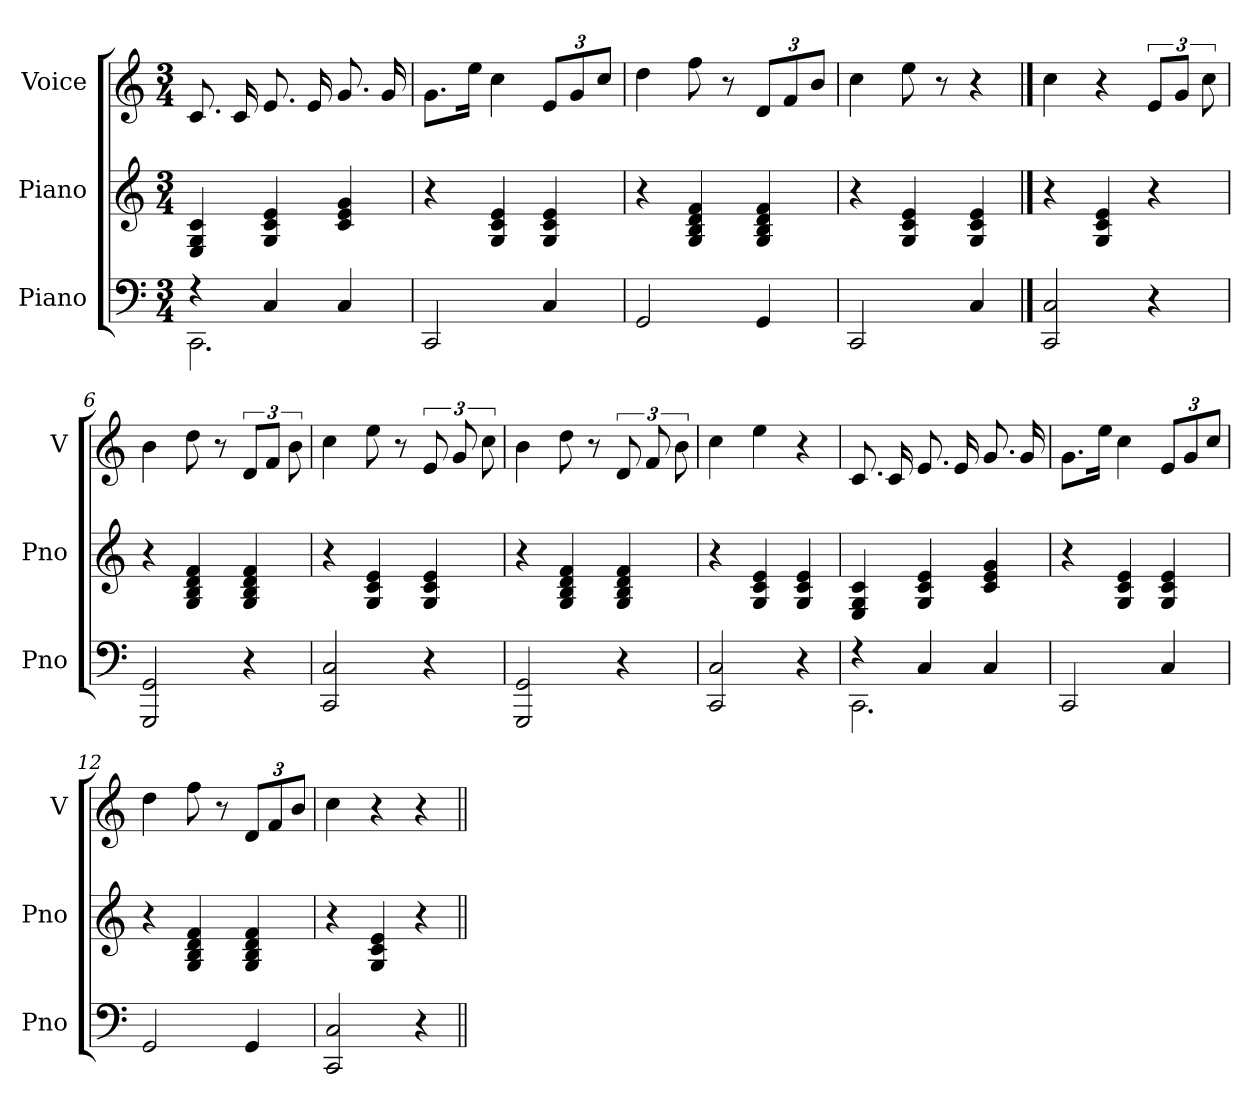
**kern	**kern	**kern
*part3	*part2	*part1
*staff3	*staff2	*staff1
*I"Piano	*I"Piano	*I"Voice
*I'Pno	*I'Pno	*I'V
*clefF4	*clefG2	*clefG2
*k[]	*k[]	*k[]
*M3/4	*M3/4	*M3/4
*MM76	*MM76	*MM76
=1	=1	=1
*^	*	*
4r	2.CC\	4E/ 4G/ 4c/	8.c/
.	.	.	16c/
4C/	.	4G/ 4c/ 4e/	8.e/
.	.	.	16e/
4C/	.	4c/ 4e/ 4g/	8.g/
.	.	.	16g/
*v	*v	*	*
=2	=2	=2
2CC/	4r	8.g\L
.	.	16ee\Jk
.	4G/ 4c/ 4e/	4cc\
4C/	4G/ 4c/ 4e/	12e/L
.	.	12g/
.	.	12cc/J
=3	=3	=3
2GG/	4r	4dd\
.	4G/ 4B/ 4d/ 4f/	8ff\
.	.	8r
4GG/	4G/ 4B/ 4d/ 4f/	12d/L
.	.	12f/
.	.	12b/J
=4	=4	=4
2CC/	4r	4cc\
.	4G/ 4c/ 4e/	8ee\
.	.	8r
4C/	4G/ 4c/ 4e/	4r
==5	==5	==5
2CC/ 2C/	4r	4cc\
.	4G/ 4c/ 4e/	4r
4r	4r	12e/L
.	.	12g/J
.	.	12cc\
!!LO:LB:g=z
=6	=6	=6
2GGG/ 2GG/	4r	4b\
.	4G/ 4B/ 4d/ 4f/	8dd\
.	.	8r
4r	4G/ 4B/ 4d/ 4f/	12d/L
.	.	12f/J
.	.	12b\
=7	=7	=7
2CC/ 2C/	4r	4cc\
.	4G/ 4c/ 4e/	8ee\
.	.	8r
4r	4G/ 4c/ 4e/	12e/
.	.	12g/
.	.	12cc\
=8	=8	=8
2GGG/ 2GG/	4r	4b\
.	4G/ 4B/ 4d/ 4f/	8dd\
.	.	8r
4r	4G/ 4B/ 4d/ 4f/	12d/
.	.	12f/
.	.	12b\
=9	=9	=9
2CC/ 2C/	4r	4cc\
.	4G/ 4c/ 4e/	4ee\
4r	4G/ 4c/ 4e/	4r
=10	=10	=10
*^	*	*
4r	2.CC\	4E/ 4G/ 4c/	8.c/
.	.	.	16c/
4C/	.	4G/ 4c/ 4e/	8.e/
.	.	.	16e/
4C/	.	4c/ 4e/ 4g/	8.g/
.	.	.	16g/
*v	*v	*	*
!!LO:LB:g=z
=11	=11	=11
2CC/	4r	8.g\L
.	.	16ee\Jk
.	4G/ 4c/ 4e/	4cc\
4C/	4G/ 4c/ 4e/	12e/L
.	.	12g/
.	.	12cc/J
=12	=12	=12
2GG/	4r	4dd\
.	4G/ 4B/ 4d/ 4f/	8ff\
.	.	8r
4GG/	4G/ 4B/ 4d/ 4f/	12d/L
.	.	12f/
.	.	12b/J
=13	=13	=13
2CC/ 2C/	4r	4cc\
.	4G/ 4c/ 4e/	4r
4r	4r	4r
=||	=||	=||
*-	*-	*-
